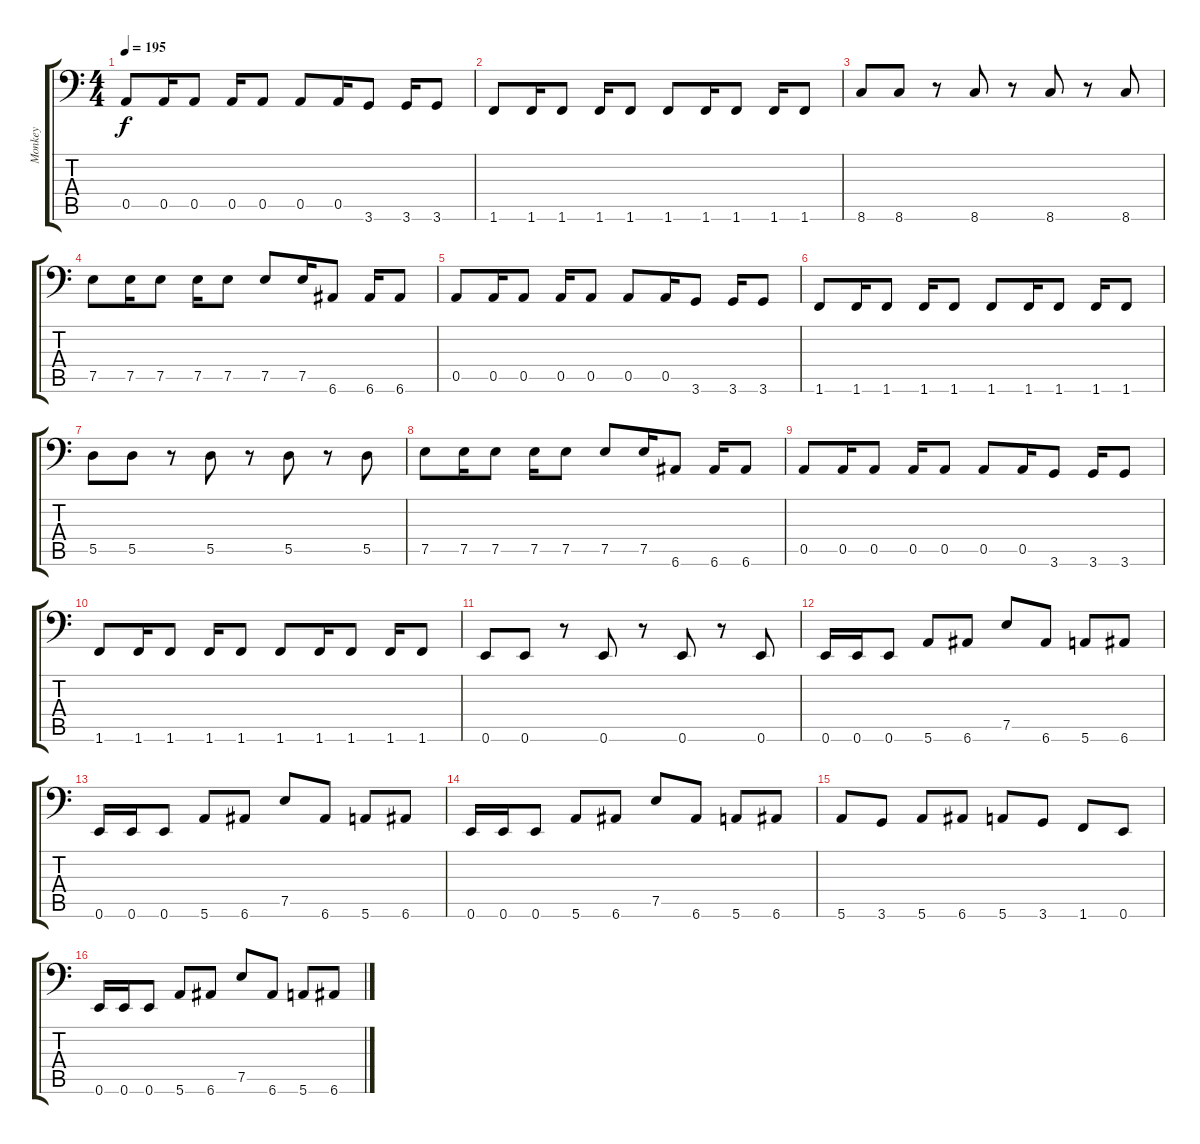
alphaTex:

\track ("Monkey" "Monkey") {instrument electricbassfinger}
\staff {score tabs}
\tuning (E3 B2 G2 D2 A1 E1) {hide}
\ts (4 4)
\tempo 195
\clef f4
\ks c
0.5.8{dy f} 0.5.16 0.5.8 0.5.16 0.5.8 0.5.8 0.5.16 3.6.8 3.6.16 3.6.8 |
1.6.8 1.6.16 1.6.8 1.6.16 1.6.8 1.6.8 1.6.16 1.6.8 1.6.16 1.6.8 |
8.6.8 8.6.8 r.8 8.6.8 r.8 8.6.8 r.8 8.6.8 |
7.5.8 7.5.16 7.5.8 7.5.16 7.5.8 7.5.8 7.5.16 6.6.8 6.6.16 6.6.8 |
0.5.8 0.5.16 0.5.8 0.5.16 0.5.8 0.5.8 0.5.16 3.6.8 3.6.16 3.6.8 |
1.6.8 1.6.16 1.6.8 1.6.16 1.6.8 1.6.8 1.6.16 1.6.8 1.6.16 1.6.8 |
5.5.8 5.5.8 r.8 5.5.8 r.8 5.5.8 r.8 5.5.8 |
7.5.8 7.5.16 7.5.8 7.5.16 7.5.8 7.5.8 7.5.16 6.6.8 6.6.16 6.6.8 |
0.5.8 0.5.16 0.5.8 0.5.16 0.5.8 0.5.8 0.5.16 3.6.8 3.6.16 3.6.8 |
1.6.8 1.6.16 1.6.8 1.6.16 1.6.8 1.6.8 1.6.16 1.6.8 1.6.16 1.6.8 |
0.6.8 0.6.8 r.8 0.6.8 r.8 0.6.8 r.8 0.6.8 |
0.6.16 0.6.16 0.6.8 5.6.8 6.6.8 7.5.8 6.6.8 5.6.8 6.6.8 |
0.6.16 0.6.16 0.6.8 5.6.8 6.6.8 7.5.8 6.6.8 5.6.8 6.6.8 |
0.6.16 0.6.16 0.6.8 5.6.8 6.6.8 7.5.8 6.6.8 5.6.8 6.6.8 |
5.6.8 3.6.8 5.6.8 6.6.8 5.6.8 3.6.8 1.6.8 0.6.8 |
0.6.16 0.6.16 0.6.8 5.6.8 6.6.8 7.5.8 6.6.8 5.6.8 6.6.8
